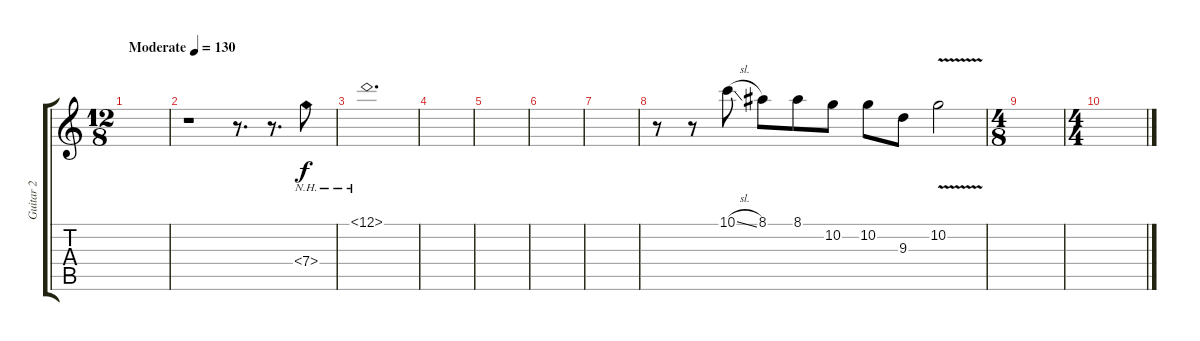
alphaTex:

\track ("Guitar 2" "Guitar 2") {instrument electricguitarclean}
\staff {score tabs}
\tuning (D4 A3 F3 C3 G2 C2) {hide}
\ts (12 8)
\tempo (130 "Moderate")
\clef g2
\ks c
|
r.1 r.8{d} r.8{d} 7.4{nh}.8 |
12.1{nh}.1{d} |
|
|
|
|
r.8 r.8 10.1{sl}.8 8.1.8 8.1.8 10.2.8 10.2.8 9.3.8 10.2{v}.2 |
\ts (4 8)
|
\ts (4 4)
